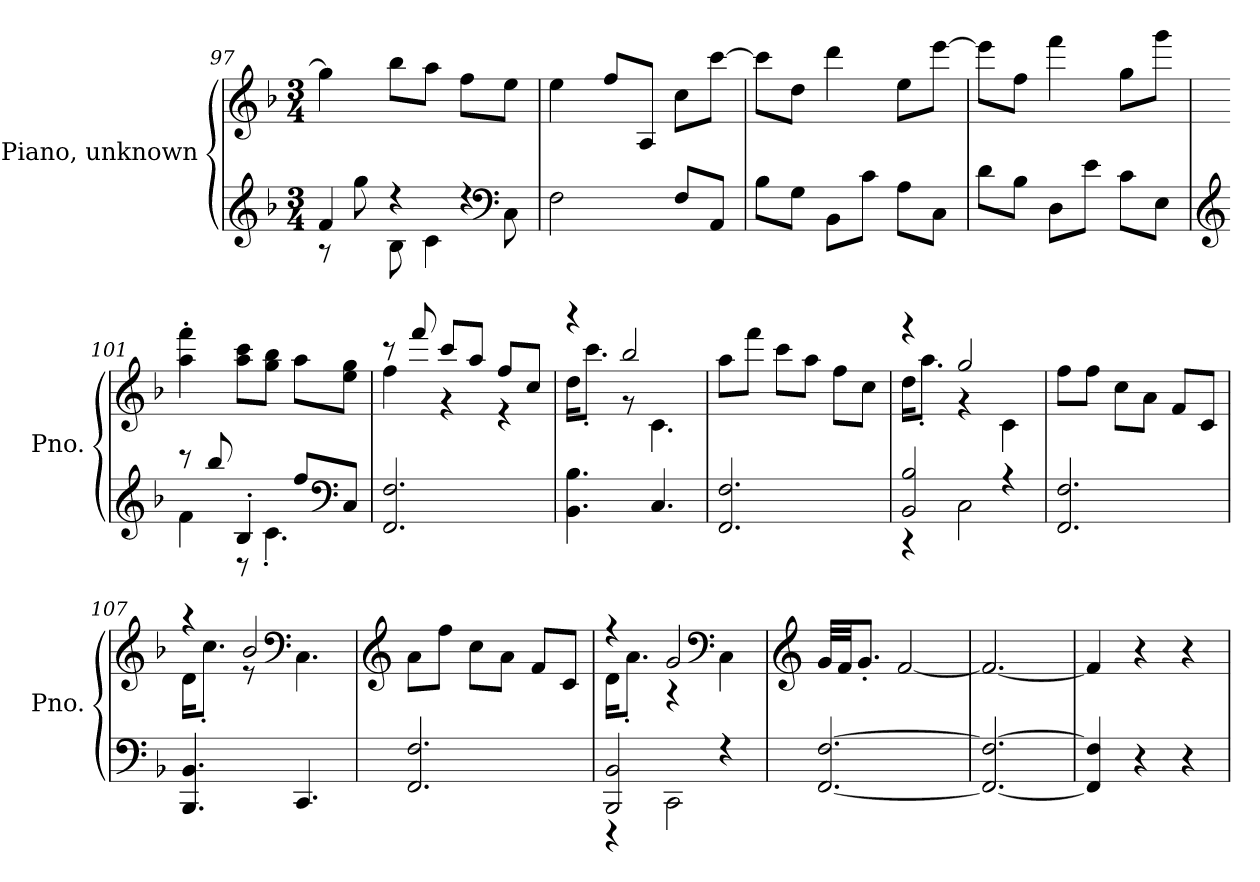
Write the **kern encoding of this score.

**kern	**kern
*part1	*part1
*staff2	*staff1
*I"Piano, unknown	*
*I'Pno.	*
*clefG2	*clefG2
*k[b-]	*k[b-]
*M3/4	*M3/4
=97	=97
*^	*
4f/	8r	4gg\]
.	8gg\	.
4r	8B-\	8bb-\L
.	4c\	8aa\J
4r	.	8ff\L
*clefF4	*	*
.	8C\	8ee\J
*v	*v	*
=98	=98
2F\	4ee\
.	8ff/L
.	8A/J
8F/L	8cc\L
8AA/J	[8ccc\J
=99	=99
8B-\L	8ccc\L]
8G\J	8dd\J
8BB-\L	4ddd\
8c\J	.
8A\L	8ee\L
8C\J	[8eee\J
=100	=100
8d\L	8eee\L]
8B-\J	8ff\J
8D\L	4fff\
8e\J	.
8c\L	8gg\L
8E\J	8ggg\J
!!LO:LB:g=z
=101	=101
*clefG2	*
*^	*
8r	4f\	4aa\' 4fff\'
8bb-/	.	.
4B-'/	8r	8aa\ 8ccc\L
.	4.c'\	8gg\ 8bb-\J
8ff/L	.	8aa\L
*clefF4	*	*
8C/J	.	8ee\ 8gg\J
*v	*v	*
=102	=102
*	*^
2.FF/ 2.F/	8r	4ff\
.	8fff/	.
.	8ccc/L	4r
.	8aa/J	.
.	8ff/L	4r
.	8cc/J	.
=103	=103	=103
4.BB-\ 4.B-\	4r	16dd\KL
.	.	8.ccc'\J
.	2bb-/	8r
4.C/	.	4.c\
*	*v	*v
=104	=104
2.FF/ 2.F/	8aa\L
.	8fff\J
.	8ccc\L
.	8aa\J
.	8ff\L
.	8cc\J
=105	=105
*^	*^
2BB-/ 2B-/	4r	4r	16dd\KL
.	.	.	8.aa'\J
.	2C\	2gg/	4r
4r	.	.	4c\
*v	*v	*	*
*	*v	*v
=106	=106
2.FF/ 2.F/	8ff\L
.	8ff\J
.	8cc\L
.	8a\J
.	8f/L
.	8c/J
!!LO:LB:g=z
=107	=107
*	*^
4.BBB-/ 4.BB-/	4r	16d\KL
.	.	8.cc'\J
.	2b-/	8r
*	*clefF4	*
4.CC/	.	4.C\
*	*v	*v
=108	=108
*	*clefG2
2.FF/ 2.F/	8a\L
.	8ff\J
.	8cc\L
.	8a\J
.	8f/L
.	8c/J
=109	=109
*^	*^
2BBB-/ 2BB-/	4r	4r	16d\KL
.	.	.	8.a'\J
.	2CC\	2g/	4r
*	*	*clefF4	*
4r	.	.	4C\
*v	*v	*	*
*	*v	*v
=110	=110
*	*clefG2
[2.FF/ [2.F/	32g/LLL
.	32f/JJ
.	8.g'/J
.	[2f/
=111	=111
2.FF/_ 2.F/_	2.f/_
=112	=112
4FF/] 4F/]	4f/]
4r	4r
4r	4r
=	=
*-	*-
